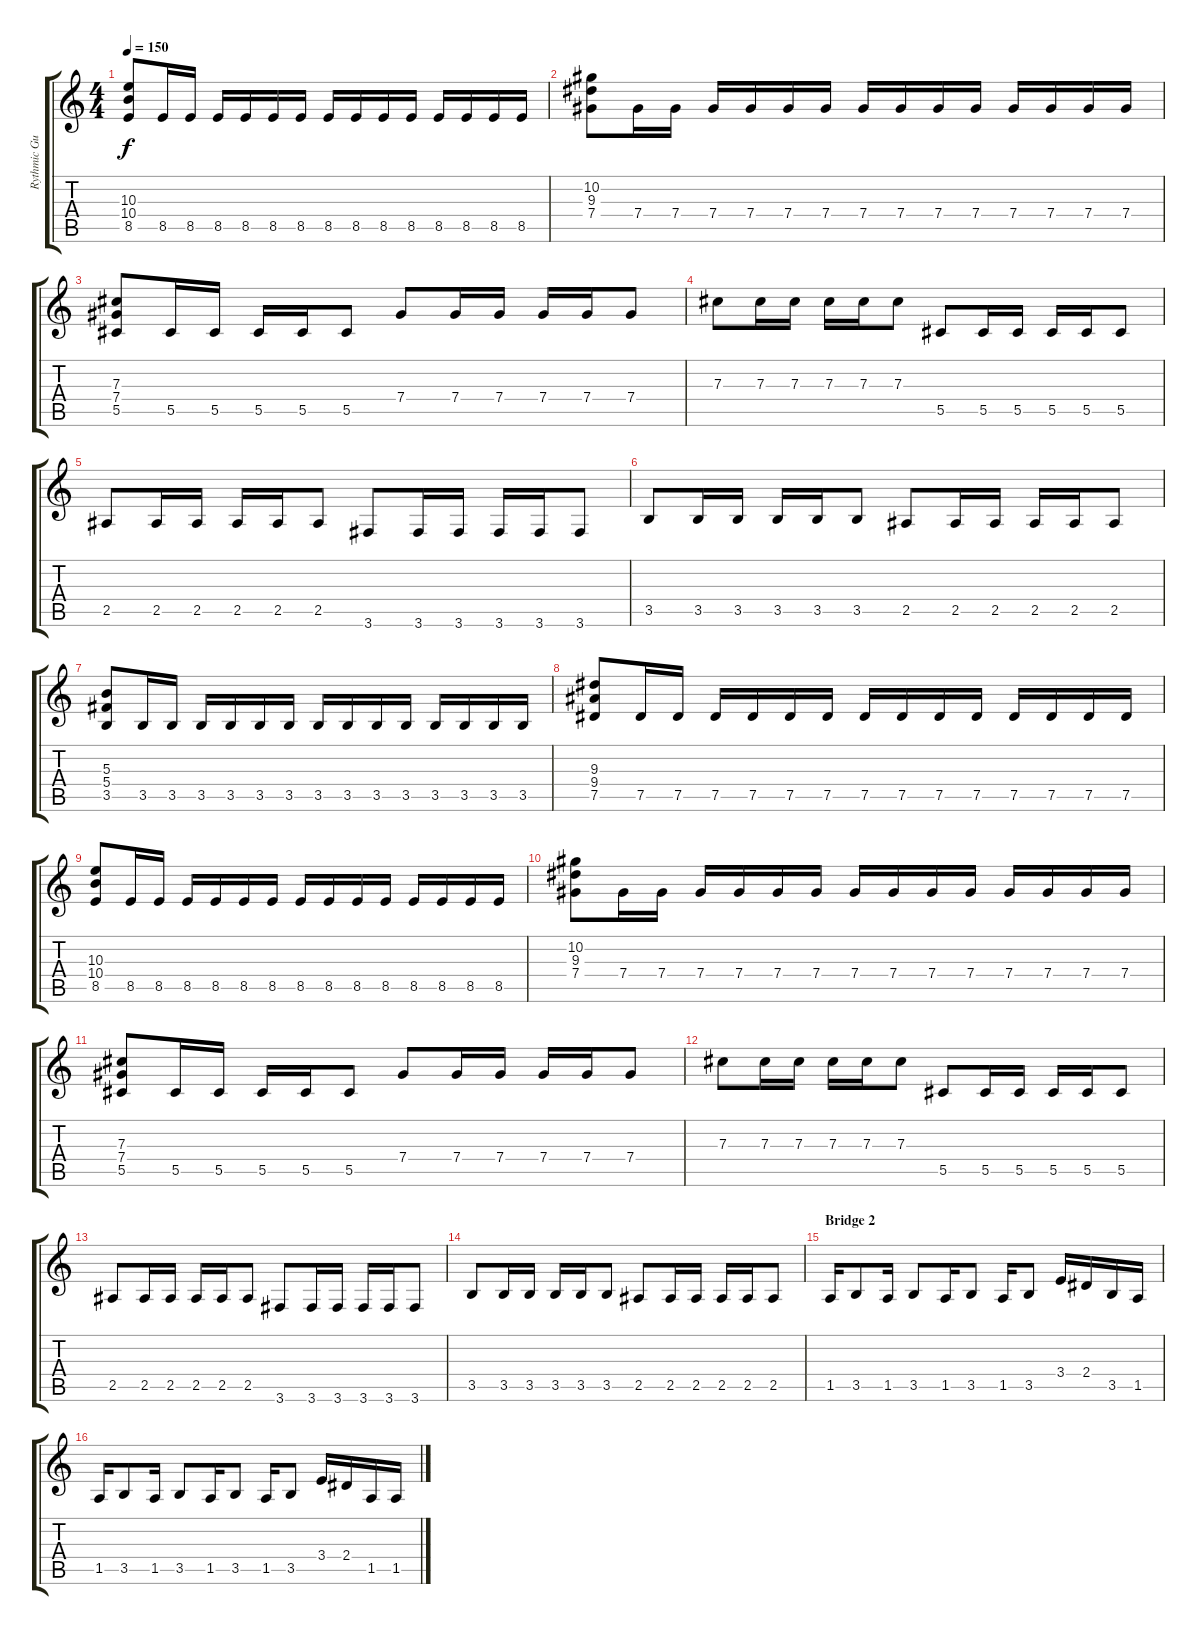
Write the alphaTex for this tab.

\track ("Rythmic Guitar (Jose A. Garrido)" "Rythmic Gu") {instrument distortionguitar}
\staff {score tabs}
\tuning (Eb4 Bb3 Gb3 Db3 Ab2 Eb2) {hide}
\ts (4 4)
\tempo 150
\clef g2
\ks c
(10.3 10.4 8.5).8{dy f} 8.5.16 8.5.16 8.5.16 8.5.16 8.5.16 8.5.16 8.5.16 8.5.16 8.5.16 8.5.16 8.5.16 8.5.16 8.5.16 8.5.16 |
(10.2 9.3 7.4).8 7.4.16 7.4.16 7.4.16 7.4.16 7.4.16 7.4.16 7.4.16 7.4.16 7.4.16 7.4.16 7.4.16 7.4.16 7.4.16 7.4.16 |
(7.3 7.4 5.5).8 5.5.16 5.5.16 5.5.16 5.5.16 5.5.8 7.4.8 7.4.16 7.4.16 7.4.16 7.4.16 7.4.8 |
7.3.8 7.3.16 7.3.16 7.3.16 7.3.16 7.3.8 5.5.8 5.5.16 5.5.16 5.5.16 5.5.16 5.5.8 |
2.5.8 2.5.16 2.5.16 2.5.16 2.5.16 2.5.8 3.6.8 3.6.16 3.6.16 3.6.16 3.6.16 3.6.8 |
3.5.8 3.5.16 3.5.16 3.5.16 3.5.16 3.5.8 2.5.8 2.5.16 2.5.16 2.5.16 2.5.16 2.5.8 |
(5.3 5.4 3.5).8 3.5.16 3.5.16 3.5.16 3.5.16 3.5.16 3.5.16 3.5.16 3.5.16 3.5.16 3.5.16 3.5.16 3.5.16 3.5.16 3.5.16 |
(9.3 9.4 7.5).8 7.5.16 7.5.16 7.5.16 7.5.16 7.5.16 7.5.16 7.5.16 7.5.16 7.5.16 7.5.16 7.5.16 7.5.16 7.5.16 7.5.16 |
(10.3 10.4 8.5).8 8.5.16 8.5.16 8.5.16 8.5.16 8.5.16 8.5.16 8.5.16 8.5.16 8.5.16 8.5.16 8.5.16 8.5.16 8.5.16 8.5.16 |
(10.2 9.3 7.4).8 7.4.16 7.4.16 7.4.16 7.4.16 7.4.16 7.4.16 7.4.16 7.4.16 7.4.16 7.4.16 7.4.16 7.4.16 7.4.16 7.4.16 |
(7.3 7.4 5.5).8 5.5.16 5.5.16 5.5.16 5.5.16 5.5.8 7.4.8 7.4.16 7.4.16 7.4.16 7.4.16 7.4.8 |
7.3.8 7.3.16 7.3.16 7.3.16 7.3.16 7.3.8 5.5.8 5.5.16 5.5.16 5.5.16 5.5.16 5.5.8 |
2.5.8 2.5.16 2.5.16 2.5.16 2.5.16 2.5.8 3.6.8 3.6.16 3.6.16 3.6.16 3.6.16 3.6.8 |
3.5.8 3.5.16 3.5.16 3.5.16 3.5.16 3.5.8 2.5.8 2.5.16 2.5.16 2.5.16 2.5.16 2.5.8 |
\section ("" "Bridge 2")
1.5.16 3.5.8 1.5.16 3.5.8 1.5.16 3.5.8 1.5.16 3.5.8 3.4.16 2.4.16 3.5.16 1.5.16 |
1.5.16 3.5.8 1.5.16 3.5.8 1.5.16 3.5.8 1.5.16 3.5.8 3.4.16 2.4.16 1.5.16 1.5.16
